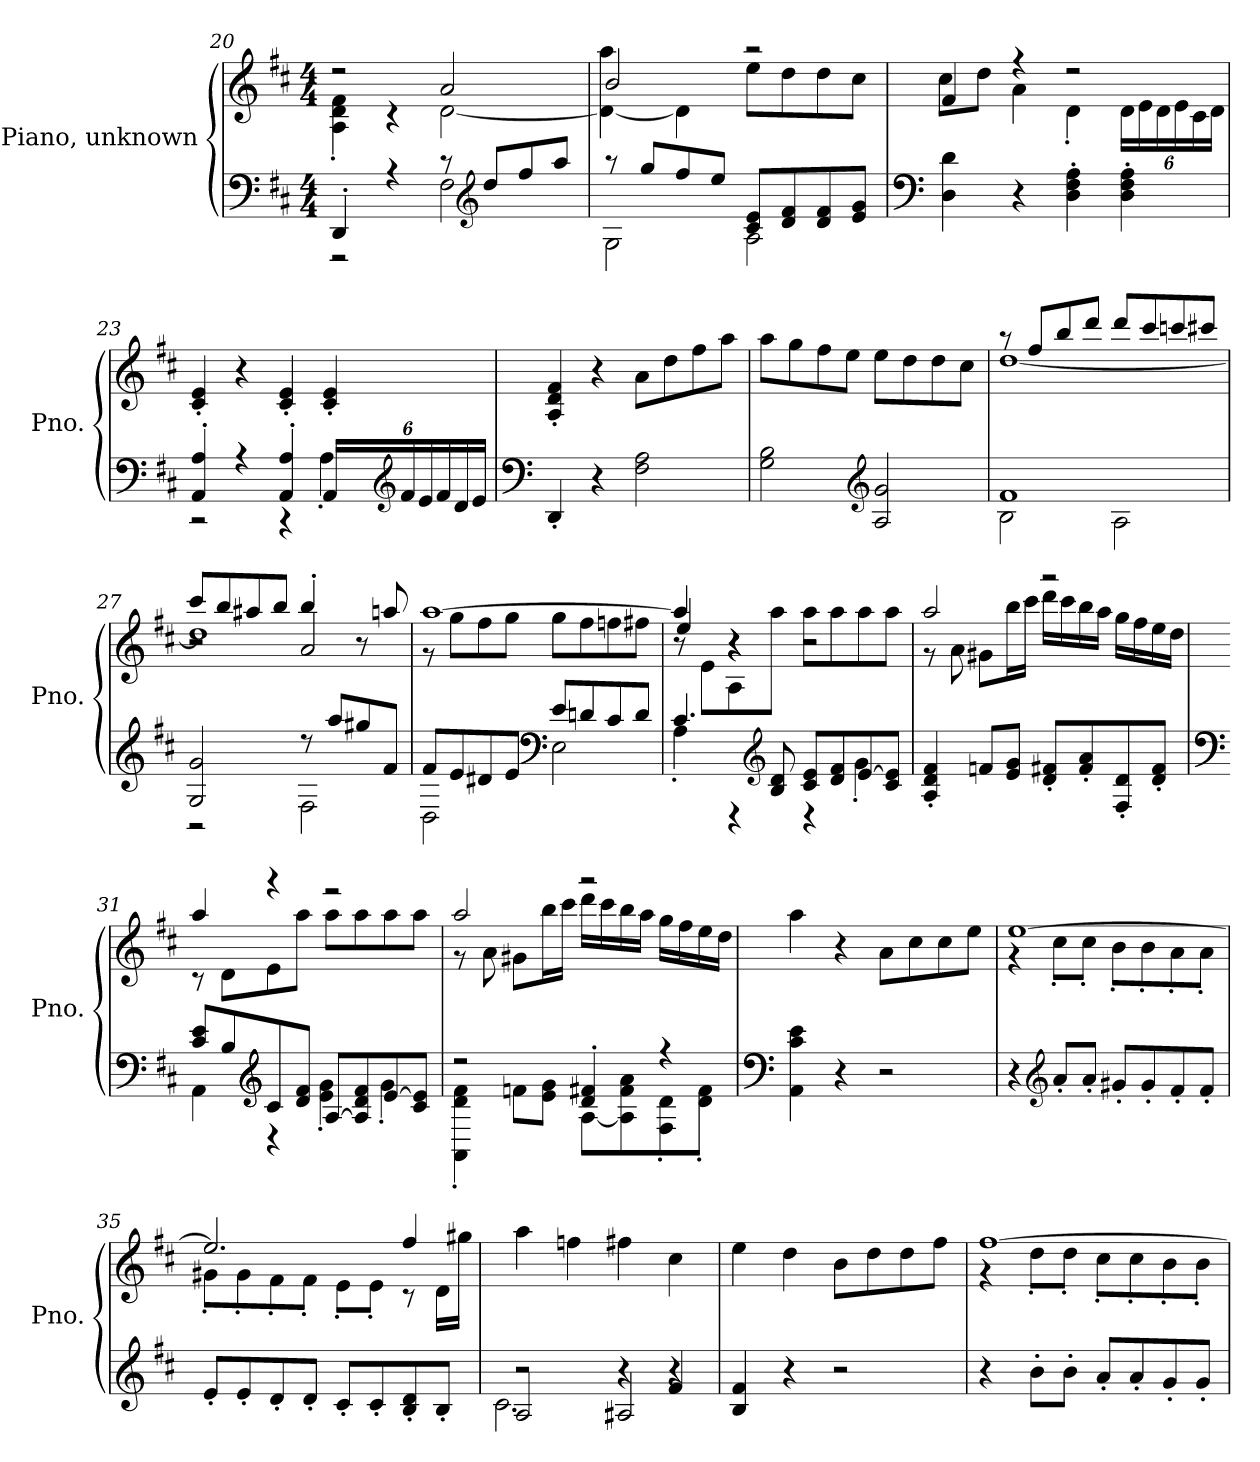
**kern	**kern
*part1	*part1
*staff2	*staff1
*I"Piano, unknown	*
*I'Pno.	*
*clefF4	*clefG2
*k[f#c#]	*k[f#c#]
*M4/4	*M4/4
=20	=20
*^	*^
4DD'/	2r	2r	4A\' 4d\' 4f#\'
4r	.	.	4r
8r	2F#\	2a/	[2d\
*clefG2	*	*	*
8dd/L	.	.	.
8ff#/	.	.	.
8aa/J	.	.	.
=21	=21	=21	=21
8r	2G\	2b/	4d\_ 4aa\
8gg/L	.	.	.
8ff#/	.	.	4d\]
8ee/J	.	.	.
8c#/ 8e/L	2A\	2r	8ee\L
8d/ 8f#/	.	.	8dd\
8d/ 8f#/	.	.	8dd\
8e/ 8g/J	.	.	8cc#\J
*v	*v	*	*
!!LO:PB:g=z	!!
=22	=22	=22
*clefF4	*	*
4D\ 4d\	4f#/	8cc#\L
.	.	8dd\J
4r	4r	4a\
4D\' 4F#\' 4A\'	2r	4d'\
*	*	*Xbrackettup
4D\' 4F#\' 4A\'	.	24d\LL
.	.	24e\
.	.	24d\
.	.	24e\
.	.	24c#\
.	.	24d\JJ
*	*v	*v
=23	=23
*^	*
4AA/' 4A/'	2r	4c#/' 4e/'
4r	.	4r
4AA/' 4A/'	4r	4c#/' 4e/'
*Xbrackettup	*	*
24AA/LL	4A'\	4c#/' 4e/'
*clefG2	*	*
24f#/	.	.
24e/	.	.
24f#/	.	.
24d/	.	.
24e/JJ	.	.
*v	*v	*
=24	=24
*clefF4	*
4DD'/	4A/' 4d/' 4f#/'
4r	4r
2F#\ 2A\	8a\L
.	8dd\
.	8ff#\
.	8aa\J
=25	=25
2G\ 2B\	8aa\L
.	8gg\
.	8ff#\
.	8ee\J
*clefG2	*
2A/ 2g/	8ee\L
.	8dd\
.	8dd\
.	8cc#\J
!!LO:LB:g=z
=26	=26
*^	*^
1f#	2B\	8r	[1dd
.	.	8ff#/L	.
.	.	8bb/	.
.	.	8ddd/J	.
.	2A\	8ddd/L	.
.	.	8ccc#/	.
.	.	8cccn/	.
.	.	8ccc#X/J	.
=27	=27	=27	=27
*	*	*	*^
2G/ 2g/	2r	8ccc#/L	1dd]	2r
.	.	8bb/	.	.
.	.	8aa#X/	.	.
.	.	8bb/J	.	.
8r	2F#\	4bb'/	.	2a/
8aa/L	.	.	.	.
8gg#X/	.	8r	.	.
8f#/J	.	8aan/	.	.
*	*	*	*v	*v
=28	=28	=28	=28
8f#/L	2D\	[1aa	8r
8e/	.	.	8gg\L
8d#X/	.	.	8ff#\
8e/J	.	.	8gg\J
*clefF4	*	*	*
8e/L	2E\	.	8gg\L
8dn/	.	.	8ff#\
8c#/	.	.	8ffn\
8d/J	.	.	8ff#X\J
!!LO:LB:g=z
=29	=29	=29	=29
*	*	*	*^
4.c#/	4A'\	4aa/]	8r	4ee/
.	.	.	8e\L	.
.	4r	4r	8A\	4r
*clefG2	*	*	*	*
8B/ 8d/	.	.	8aa\J	.
8c#/ 8e/L	4r	2r	8aa\L	2r
8d/ 8f#/	.	.	8aa\	.
[8e/	4g'\	.	8aa\	.
8c#/ 8e/]J	.	.	8aa\J	.
*v	*v	*	*	*
*	*	*v	*v
=30	=30	=30
4A/' 4d/' 4f#/'	2aa/	8r
.	.	8a\
8fn/L	.	8g#X\L
8e/ 8g/J	.	16bb\L
.	.	16ccc#\JJ
8d/' 8f#X/'L	2r	16ddd\LL
.	.	16ccc#\
8f#/' 8a/'	.	16bb\
.	.	16aa\JJ
8F#/' 8d/'	.	16gg\LL
.	.	16ff#\
8d/' 8f#/'J	.	16ee\
.	.	16dd\JJ
=31	=31	=31
*clefF4	*	*
*^	*	*
8c#/ 8e/L	4AA\	4aa/	8r
8B/	.	.	8d\L
*clefG2	*	*	*
8c#/	4r	4r	8e\
8d/ 8f#/J	.	.	8aa\J
[8A/L	4e\' 4g\'	2r	8aa\L
8A/] 8d/ 8f#/	.	.	8aa\
[8e/	4g'\	.	8aa\
8c#/ 8e/]J	.	.	8aa\J
!!LO:LB:g=z	!!
=32	=32	=32	=32
2r	4AA\' 4d\' 4f#\'	2aa/	8r
.	.	.	8a\
.	8fn\L	.	8g#X\L
.	8e\ 8g\J	.	16bb\L
.	.	.	16ccc#\JJ
4d/' 4f#X/'	[8A\L	2r	16ddd\LL
.	.	.	16ccc#\
.	8A\] 8f#\ 8a\	.	16bb\
.	.	.	16aa\JJ
4r	8F#\' 8d\'	.	16gg\LL
.	.	.	16ff#\
.	8d\' 8f#\'J	.	16ee\
.	.	.	16dd\JJ
*v	*v	*	*
*	*v	*v
=33	=33
*clefF4	*
4AA\ 4c#\ 4e\	4aa\
4r	4r
2r	8a\L
.	8cc#\
.	8cc#\
.	8ee\J
=34	=34
*	*^
4r	[1ee	4r
*clefG2	*	*
8a'/L	.	8cc#'\L
8a'/J	.	8cc#'\J
8g#X'/L	.	8b'\L
8g#'/	.	8b'\
8f#'/	.	8a'\
8f#'/J	.	8a'\J
!!LO:LB:g=z	!!
=35	=35	=35
8e'/L	2.ee/]	8g#X'\L
8e'/	.	8g#'\
8d'/	.	8f#'\
8d'/J	.	8f#'\J
8c#'/L	.	8e'\L
8c#'/	.	8e'\J
8B/' 8d/'	4ff#/	8r
8B'/J	.	16d\LL
.	.	16gg#X\JJ
*	*v	*v
=36	=36
*^	*
*	*^	*
2A/	2.c#\	2r	4aa\
.	.	.	4ffn\
4r	.	2A#X/	4ff#X\
4f#/	4r	.	4cc#\
*v	*v	*v	*
=37	=37
4B/ 4f#/	4ee\
4r	4dd\
2r	8b\L
.	8dd\
.	8dd\
.	8ff#\J
=38	=38
*	*^
4r	[1ff#	4r
8b'\L	.	8dd'\L
8b'\J	.	8dd'\J
8a'/L	.	8cc#'\L
8a'/	.	8cc#'\
8g'/	.	8b'\
8g'/J	.	8b'\J
*	*v	*v
=	=
*-	*-
